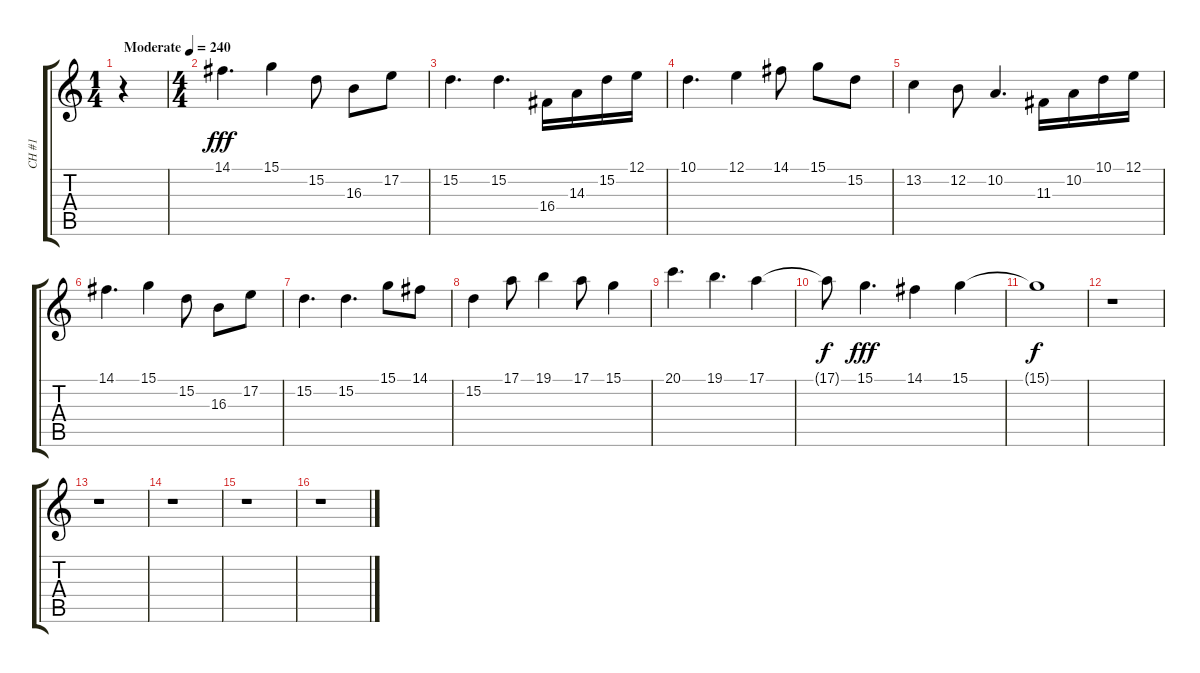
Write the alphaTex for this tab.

\track ("CH #1" "CH #1") {instrument stringensemble1}
\staff {score tabs}
\tuning (E4 B3 G3 D3 A2 E2) {hide}
\ts (1 4)
\tempo (240 "Moderate")
\clef g2
\ks c
r.4{dy fff instrument stringensemble1} |
\ts (4 4)
14.1.4{d balance 8} 15.1.4 15.2.8 16.3.8 17.2.8 |
15.2.4{d} 15.2.4{d} 16.4.16 14.3.16 15.2.16 12.1.16 |
10.1.4{d} 12.1.4 14.1.8 15.1.8 15.2.8 |
13.2.4 12.2.8 10.2.4{d} 11.3.16 10.2.16 10.1.16 12.1.16 |
14.1.4{d} 15.1.4 15.2.8 16.3.8 17.2.8 |
15.2.4{d} 15.2.4{d} 15.1.8 14.1.8 |
15.2.4 17.1.8 19.1.4 17.1.8 15.1.4 |
20.1.4{d} 19.1.4{d} 17.1.4 |
17.1{t}.8{dy f} 15.1.4{d dy fff} 14.1.4 15.1.4 |
15.1{t}.1{dy f} |
r.1 |
r.1 |
r.1 |
r.1 |
r.1
